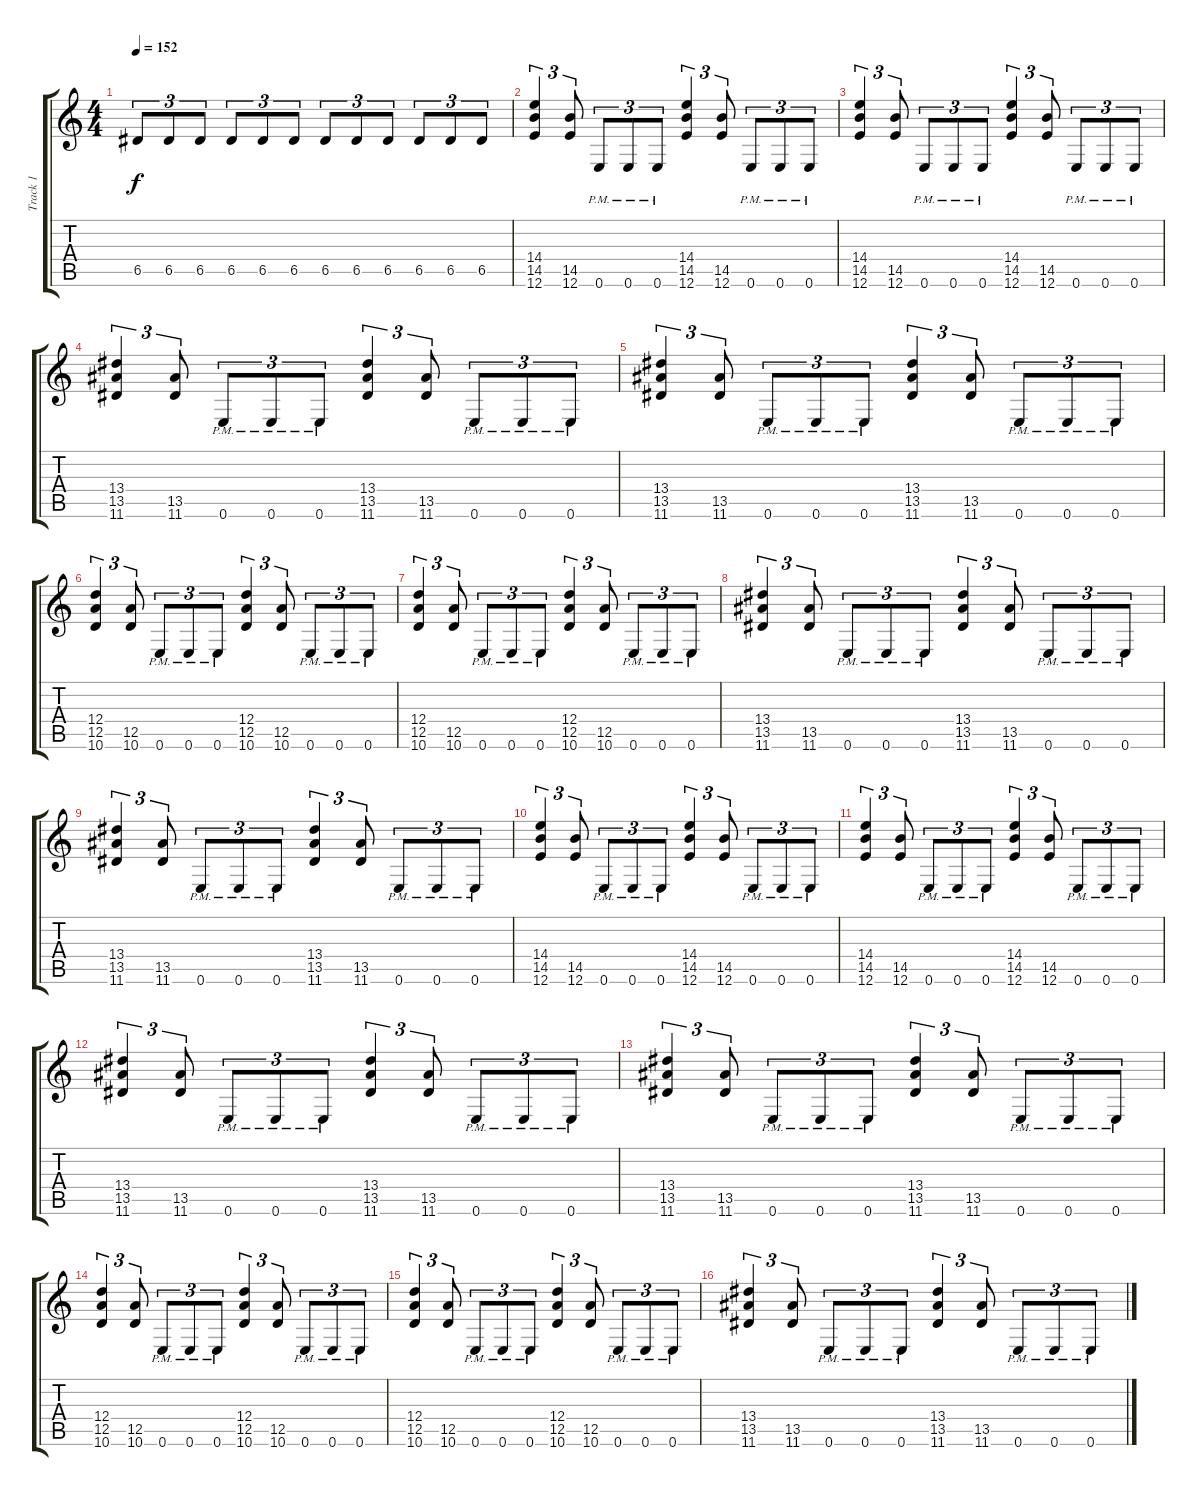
\track ("Track 1" "Track 1") {instrument electricguitarjazz}
\staff {score tabs}
\tuning (D4 B3 G3 D3 A2 E2) {hide}
\ts (4 4)
\tempo 152
\clef g2
\ks c
6.5.8{tu (3 2) dy f} 6.5.8{tu (3 2)} 6.5.8{tu (3 2)} 6.5.8{tu (3 2)} 6.5.8{tu (3 2)} 6.5.8{tu (3 2)} 6.5.8{tu (3 2)} 6.5.8{tu (3 2)} 6.5.8{tu (3 2)} 6.5.8{tu (3 2)} 6.5.8{tu (3 2)} 6.5.8{tu (3 2)} |
(14.4 14.5 12.6).4{tu (3 2)} (14.5 12.6).8{tu (3 2)} 0.6{pm}.8{tu (3 2)} 0.6{pm}.8{tu (3 2)} 0.6{pm}.8{tu (3 2)} (14.4 14.5 12.6).4{tu (3 2)} (14.5 12.6).8{tu (3 2)} 0.6{pm}.8{tu (3 2)} 0.6{pm}.8{tu (3 2)} 0.6{pm}.8{tu (3 2)} |
(14.4 14.5 12.6).4{tu (3 2)} (14.5 12.6).8{tu (3 2)} 0.6{pm}.8{tu (3 2)} 0.6{pm}.8{tu (3 2)} 0.6{pm}.8{tu (3 2)} (14.4 14.5 12.6).4{tu (3 2)} (14.5 12.6).8{tu (3 2)} 0.6{pm}.8{tu (3 2)} 0.6{pm}.8{tu (3 2)} 0.6{pm}.8{tu (3 2)} |
(13.4 13.5 11.6).4{tu (3 2)} (13.5 11.6).8{tu (3 2)} 0.6{pm}.8{tu (3 2)} 0.6{pm}.8{tu (3 2)} 0.6{pm}.8{tu (3 2)} (13.4 13.5 11.6).4{tu (3 2)} (13.5 11.6).8{tu (3 2)} 0.6{pm}.8{tu (3 2)} 0.6{pm}.8{tu (3 2)} 0.6{pm}.8{tu (3 2)} |
(13.4 13.5 11.6).4{tu (3 2)} (13.5 11.6).8{tu (3 2)} 0.6{pm}.8{tu (3 2)} 0.6{pm}.8{tu (3 2)} 0.6{pm}.8{tu (3 2)} (13.4 13.5 11.6).4{tu (3 2)} (13.5 11.6).8{tu (3 2)} 0.6{pm}.8{tu (3 2)} 0.6{pm}.8{tu (3 2)} 0.6{pm}.8{tu (3 2)} |
(12.4 12.5 10.6).4{tu (3 2)} (12.5 10.6).8{tu (3 2)} 0.6{pm}.8{tu (3 2)} 0.6{pm}.8{tu (3 2)} 0.6{pm}.8{tu (3 2)} (12.4 12.5 10.6).4{tu (3 2)} (12.5 10.6).8{tu (3 2)} 0.6{pm}.8{tu (3 2)} 0.6{pm}.8{tu (3 2)} 0.6{pm}.8{tu (3 2)} |
(12.4 12.5 10.6).4{tu (3 2)} (12.5 10.6).8{tu (3 2)} 0.6{pm}.8{tu (3 2)} 0.6{pm}.8{tu (3 2)} 0.6{pm}.8{tu (3 2)} (12.4 12.5 10.6).4{tu (3 2)} (12.5 10.6).8{tu (3 2)} 0.6{pm}.8{tu (3 2)} 0.6{pm}.8{tu (3 2)} 0.6{pm}.8{tu (3 2)} |
(13.4 13.5 11.6).4{tu (3 2)} (13.5 11.6).8{tu (3 2)} 0.6{pm}.8{tu (3 2)} 0.6{pm}.8{tu (3 2)} 0.6{pm}.8{tu (3 2)} (13.4 13.5 11.6).4{tu (3 2)} (13.5 11.6).8{tu (3 2)} 0.6{pm}.8{tu (3 2)} 0.6{pm}.8{tu (3 2)} 0.6{pm}.8{tu (3 2)} |
(13.4 13.5 11.6).4{tu (3 2)} (13.5 11.6).8{tu (3 2)} 0.6{pm}.8{tu (3 2)} 0.6{pm}.8{tu (3 2)} 0.6{pm}.8{tu (3 2)} (13.4 13.5 11.6).4{tu (3 2)} (13.5 11.6).8{tu (3 2)} 0.6{pm}.8{tu (3 2)} 0.6{pm}.8{tu (3 2)} 0.6{pm}.8{tu (3 2)} |
(14.4 14.5 12.6).4{tu (3 2)} (14.5 12.6).8{tu (3 2)} 0.6{pm}.8{tu (3 2)} 0.6{pm}.8{tu (3 2)} 0.6{pm}.8{tu (3 2)} (14.4 14.5 12.6).4{tu (3 2)} (14.5 12.6).8{tu (3 2)} 0.6{pm}.8{tu (3 2)} 0.6{pm}.8{tu (3 2)} 0.6{pm}.8{tu (3 2)} |
(14.4 14.5 12.6).4{tu (3 2)} (14.5 12.6).8{tu (3 2)} 0.6{pm}.8{tu (3 2)} 0.6{pm}.8{tu (3 2)} 0.6{pm}.8{tu (3 2)} (14.4 14.5 12.6).4{tu (3 2)} (14.5 12.6).8{tu (3 2)} 0.6{pm}.8{tu (3 2)} 0.6{pm}.8{tu (3 2)} 0.6{pm}.8{tu (3 2)} |
(13.4 13.5 11.6).4{tu (3 2)} (13.5 11.6).8{tu (3 2)} 0.6{pm}.8{tu (3 2)} 0.6{pm}.8{tu (3 2)} 0.6{pm}.8{tu (3 2)} (13.4 13.5 11.6).4{tu (3 2)} (13.5 11.6).8{tu (3 2)} 0.6{pm}.8{tu (3 2)} 0.6{pm}.8{tu (3 2)} 0.6{pm}.8{tu (3 2)} |
(13.4 13.5 11.6).4{tu (3 2)} (13.5 11.6).8{tu (3 2)} 0.6{pm}.8{tu (3 2)} 0.6{pm}.8{tu (3 2)} 0.6{pm}.8{tu (3 2)} (13.4 13.5 11.6).4{tu (3 2)} (13.5 11.6).8{tu (3 2)} 0.6{pm}.8{tu (3 2)} 0.6{pm}.8{tu (3 2)} 0.6{pm}.8{tu (3 2)} |
(12.4 12.5 10.6).4{tu (3 2)} (12.5 10.6).8{tu (3 2)} 0.6{pm}.8{tu (3 2)} 0.6{pm}.8{tu (3 2)} 0.6{pm}.8{tu (3 2)} (12.4 12.5 10.6).4{tu (3 2)} (12.5 10.6).8{tu (3 2)} 0.6{pm}.8{tu (3 2)} 0.6{pm}.8{tu (3 2)} 0.6{pm}.8{tu (3 2)} |
(12.4 12.5 10.6).4{tu (3 2)} (12.5 10.6).8{tu (3 2)} 0.6{pm}.8{tu (3 2)} 0.6{pm}.8{tu (3 2)} 0.6{pm}.8{tu (3 2)} (12.4 12.5 10.6).4{tu (3 2)} (12.5 10.6).8{tu (3 2)} 0.6{pm}.8{tu (3 2)} 0.6{pm}.8{tu (3 2)} 0.6{pm}.8{tu (3 2)} |
(13.4 13.5 11.6).4{tu (3 2)} (13.5 11.6).8{tu (3 2)} 0.6{pm}.8{tu (3 2)} 0.6{pm}.8{tu (3 2)} 0.6{pm}.8{tu (3 2)} (13.4 13.5 11.6).4{tu (3 2)} (13.5 11.6).8{tu (3 2)} 0.6{pm}.8{tu (3 2)} 0.6{pm}.8{tu (3 2)} 0.6{pm}.8{tu (3 2)}
